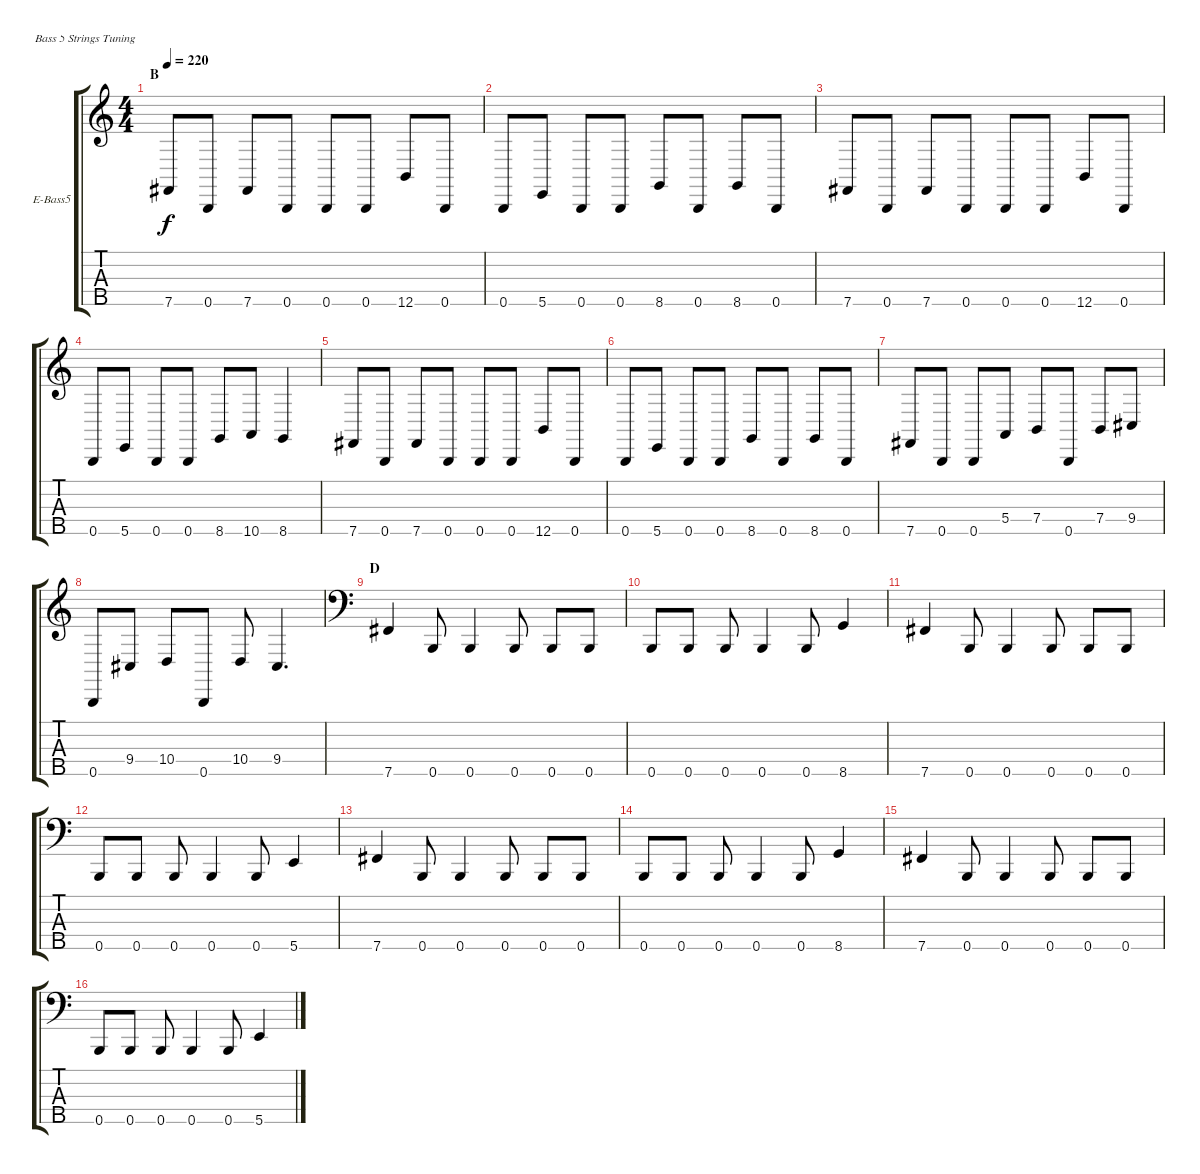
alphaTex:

\bracketExtendMode groupsimilarinstruments
\firstSystemTrackNameOrientation horizontal
\otherSystemsTrackNameOrientation horizontal
\track ("Bass" "E-Bass5") {instrument electricbassfinger}
\staff {score tabs}
\tuning (G2 D2 A1 E1 B0)
\ts (4 4)
\section ("" "B")
\tempo 220
\clef g2
\ks c
7.5.8{dy f} 0.5.8 7.5.8 0.5.8 0.5.8 0.5.8 12.5.8 0.5.8 |
0.5.8 5.5.8 0.5.8 0.5.8 8.5.8 0.5.8 8.5.8 0.5.8 |
7.5.8 0.5.8 7.5.8 0.5.8 0.5.8 0.5.8 12.5.8 0.5.8 |
0.5.8 5.5.8 0.5.8 0.5.8 8.5.8 10.5.8 8.5.4 |
7.5.8 0.5.8 7.5.8 0.5.8 0.5.8 0.5.8 12.5.8 0.5.8 |
0.5.8 5.5.8 0.5.8 0.5.8 8.5.8 0.5.8 8.5.8 0.5.8 |
7.5.8 0.5.8 0.5.8 5.4.8 7.4.8 0.5.8 7.4.8 9.4.8 |
0.5.8 9.4.8 10.4.8 0.5.8 10.4.8 9.4.4{d} |
\section ("" "D")
\clef f4
7.5.4 0.5.8 0.5.4 0.5.8 0.5.8 0.5.8 |
0.5.8 0.5.8 0.5.8 0.5.4 0.5.8 8.5.4 |
7.5.4 0.5.8 0.5.4 0.5.8 0.5.8 0.5.8 |
0.5.8 0.5.8 0.5.8 0.5.4 0.5.8 5.5.4 |
7.5.4 0.5.8 0.5.4 0.5.8 0.5.8 0.5.8 |
0.5.8 0.5.8 0.5.8 0.5.4 0.5.8 8.5.4 |
7.5.4 0.5.8 0.5.4 0.5.8 0.5.8 0.5.8 |
0.5.8 0.5.8 0.5.8 0.5.4 0.5.8 5.5.4
